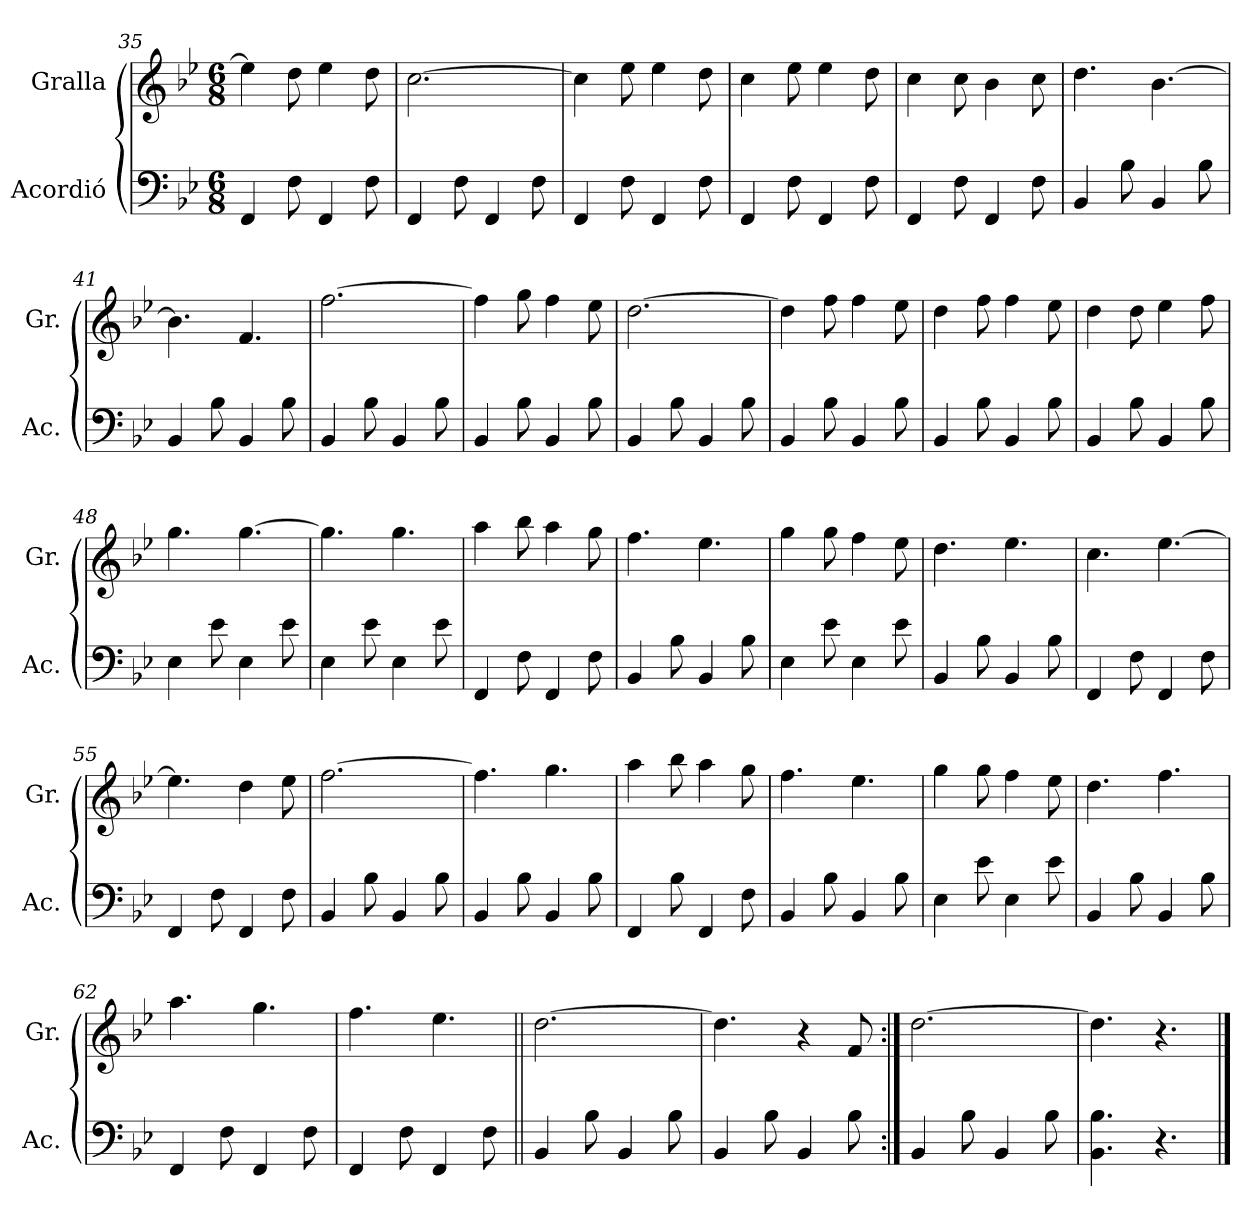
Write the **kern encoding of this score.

**kern	**kern
*part2	*part1
*staff2	*staff1
*I"Acordió	*I"Gralla
*I'Ac.	*I'Gr.
*clefF4	*clefG2
*k[b-e-]	*k[b-e-]
*M6/8	*M6/8
=35	=35
4FF/	4ee-\]
8F\	8dd\
4FF/	4ee-\
8F\	8dd\
=36	=36
4FF/	[2.cc\
8F\	.
4FF/	.
8F\	.
=37	=37
4FF/	4cc\]
8F\	8ee-\
4FF/	4ee-\
8F\	8dd\
=38	=38
4FF/	4cc\
8F\	8ee-\
4FF/	4ee-\
8F\	8dd\
=39	=39
4FF/	4cc\
8F\	8cc\
4FF/	4b-\
8F\	8cc\
!!LO:LB:g=z
=40	=40
4BB-/	4.dd\
8B-\	.
4BB-/	[4.b-\
8B-\	.
=41	=41
4BB-/	4.b-\]
8B-\	.
4BB-/	4.f/
8B-\	.
=42	=42
4BB-/	[2.ff\
8B-\	.
4BB-/	.
8B-\	.
=43	=43
4BB-/	4ff\]
8B-\	8gg\
4BB-/	4ff\
8B-\	8ee-\
=44	=44
4BB-/	[2.dd\
8B-\	.
4BB-/	.
8B-\	.
=45	=45
4BB-/	4dd\]
8B-\	8ff\
4BB-/	4ff\
8B-\	8ee-\
=46	=46
4BB-/	4dd\
8B-\	8ff\
4BB-/	4ff\
8B-\	8ee-\
=47	=47
4BB-/	4dd\
8B-\	8dd\
4BB-/	4ee-\
8B-\	8ff\
=48	=48
4E-\	4.gg\
8e-\	.
4E-\	[4.gg\
8e-\	.
=49	=49
4E-\	4.gg\]
8e-\	.
4E-\	4.gg\
8e-\	.
!!LO:LB:g=z
=50	=50
4FF/	4aa\
8F\	8bb-\
4FF/	4aa\
8F\	8gg\
=51	=51
4BB-/	4.ff\
8B-\	.
4BB-/	4.ee-\
8B-\	.
=52	=52
4E-\	4gg\
8e-\	8gg\
4E-\	4ff\
8e-\	8ee-\
=53	=53
4BB-/	4.dd\
8B-\	.
4BB-/	4.ee-\
8B-\	.
=54	=54
4FF/	4.cc\
8F\	.
4FF/	[4.ee-\
8F\	.
=55	=55
4FF/	4.ee-\]
8F\	.
4FF/	4dd\
8F\	8ee-\
=56	=56
4BB-/	[2.ff\
8B-\	.
4BB-/	.
8B-\	.
=57	=57
4BB-/	4.ff\]
8B-\	.
4BB-/	4.gg\
8B-\	.
=58	=58
4FF/	4aa\
8B-\	8bb-\
4FF/	4aa\
8F\	8gg\
=59	=59
4BB-/	4.ff\
8B-\	.
4BB-/	4.ee-\
8B-\	.
!!LO:LB:g=z
=60	=60
4E-\	4gg\
8e-\	8gg\
4E-\	4ff\
8e-\	8ee-\
=61	=61
4BB-/	4.dd\
8B-\	.
4BB-/	4.ff\
8B-\	.
=62	=62
4FF/	4.aa\
8F\	.
4FF/	4.gg\
8F\	.
=63	=63
4FF/	4.ff\
8F\	.
4FF/	4.ee-\
8F\	.
=64||	=64||
4BB-/	[2.dd\
8B-\	.
4BB-/	.
8B-\	.
=65	=65
4BB-/	4.dd\]
8B-\	.
4BB-/	4r
8B-\	8f/
=66:|!	=66:|!
4BB-/	[2.dd\
8B-\	.
4BB-/	.
8B-\	.
=67	=67
4.BB-\ 4.B-\	4.dd\]
4.r	4.r
==	==
*-	*-
